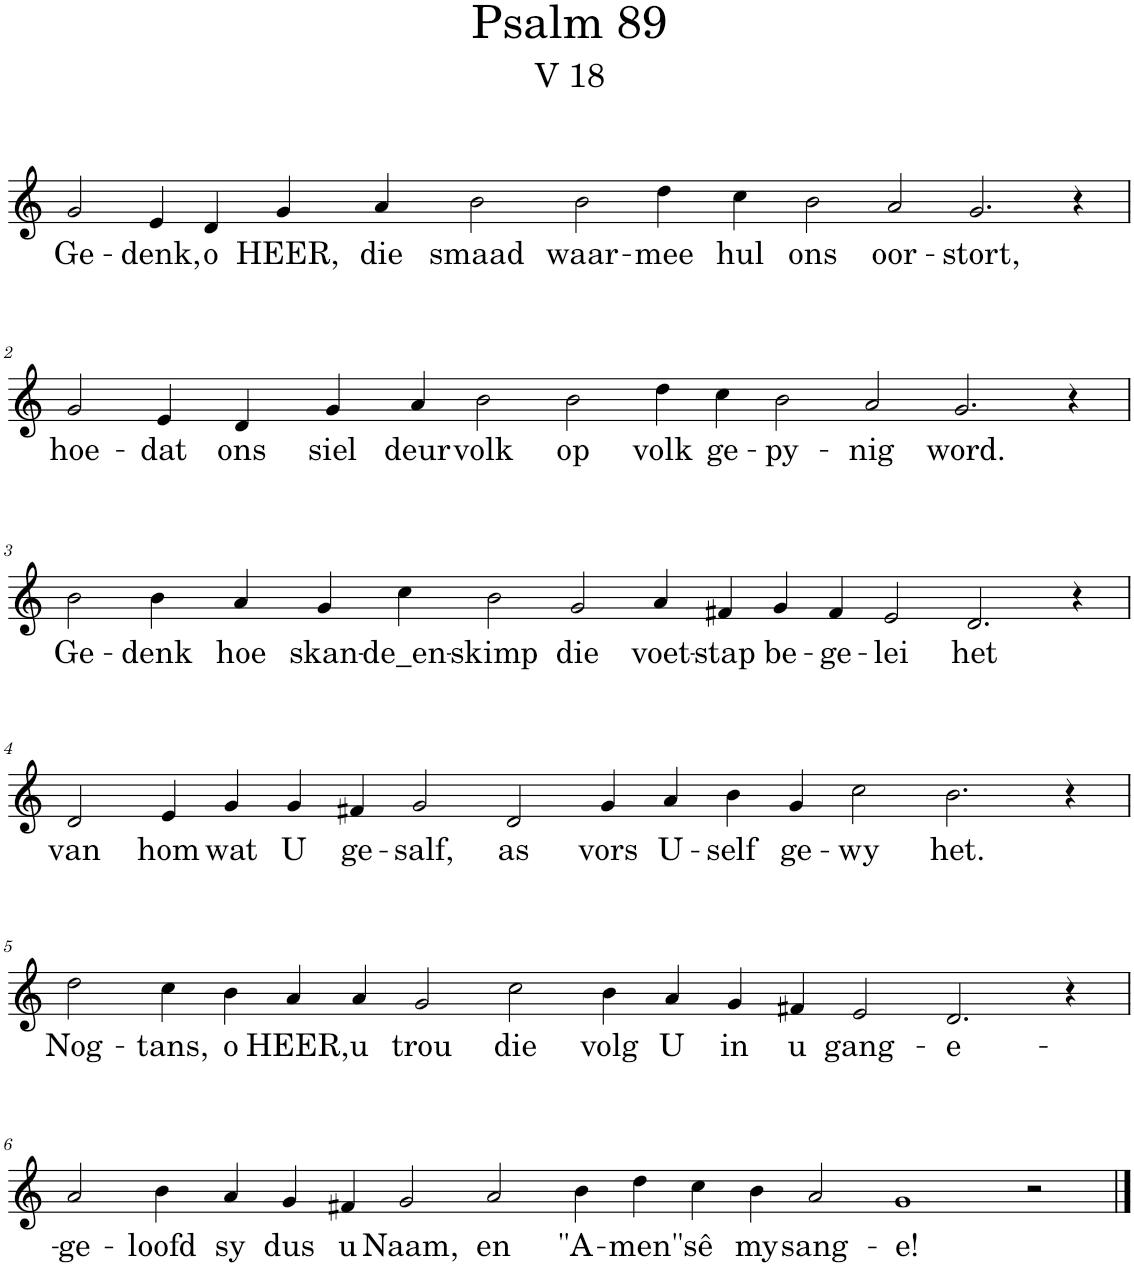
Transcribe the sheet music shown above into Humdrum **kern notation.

**kern	**text
*part1	*part1
*staff1	*staff1
*I"Pipe Organ	*
*I'Org.	*
*clefG2	*
*k[]	*
*M20/4	*
=1	=1
!	!LO:LY:b
2g/	Ge-
!	!LO:LY:b
4e/	-denk,
!	!LO:LY:b
4d/	o
!	!LO:LY:b
4g/	HEER,
!	!LO:LY:b
4a/	die
!	!LO:LY:b
2b\	smaad
!	!LO:LY:b
2b\	waar-
!	!LO:LY:b
4dd\	-mee
!	!LO:LY:b
4cc\	hul
!	!LO:LY:b
2b\	ons
!	!LO:LY:b
2a/	oor-
!	!LO:LY:b
2.g/	-stort,
4r	.
!!LO:LB:g=z
=2	=2
!	!LO:LY:b
2g/	hoe-
!	!LO:LY:b
4e/	-dat
!	!LO:LY:b
4d/	ons
!	!LO:LY:b
4g/	siel
!	!LO:LY:b
4a/	deur
!	!LO:LY:b
2b\	volk
!	!LO:LY:b
2b\	op
!	!LO:LY:b
4dd\	volk
!	!LO:LY:b
4cc\	ge-
!	!LO:LY:b
2b\	-py-
!	!LO:LY:b
2a/	-nig
!	!LO:LY:b
2.g/	word.
4r	.
!!LO:LB:g=z
=3	=3
!	!LO:LY:b
2b\	Ge-
!	!LO:LY:b
4b\	-denk
!	!LO:LY:b
4a/	hoe
!	!LO:LY:b
4g/	skan-
!	!LO:LY:b
4cc\	-de_en-
!	!LO:LY:b
2b\	-skimp
!	!LO:LY:b
2g/	die
!	!LO:LY:b
4a/	voet-
!	!LO:LY:b
4f#X/	-stap
!	!LO:LY:b
4g/	be-
!	!LO:LY:b
4f#/	-ge-
!	!LO:LY:b
2e/	-lei
!	!LO:LY:b
2.d/	het
4r	.
!!LO:LB:g=z
=4	=4
!	!LO:LY:b
2d/	van
!	!LO:LY:b
4e/	hom
!	!LO:LY:b
4g/	wat
!	!LO:LY:b
4g/	U
!	!LO:LY:b
4f#X/	ge-
!	!LO:LY:b
2g/	-salf,
!	!LO:LY:b
2d/	as
!	!LO:LY:b
4g/	vors
!	!LO:LY:b
4a/	U-
!	!LO:LY:b
4b\	-self
!	!LO:LY:b
4g/	ge-
!	!LO:LY:b
2cc\	-wy
!	!LO:LY:b
2.b\	het.
4r	.
!!LO:LB:g=z
=5	=5
!	!LO:LY:b
2dd\	Nog-
!	!LO:LY:b
4cc\	-tans,
!	!LO:LY:b
4b\	o
!	!LO:LY:b
4a/	HEER,
!	!LO:LY:b
4a/	u
!	!LO:LY:b
2g/	trou
!	!LO:LY:b
2cc\	die
!	!LO:LY:b
4b\	volg
!	!LO:LY:b
4a/	U
!	!LO:LY:b
4g/	in
!	!LO:LY:b
4f#X/	u
!	!LO:LY:b
2e/	gang-
!	!LO:LY:b
2.d/	-e-
4r	.
!!LO:LB:g=z
=6	=6
*M22/4	*
!	!LO:LY:b
2a/	-ge-
!	!LO:LY:b
4b\	-loofd
!	!LO:LY:b
4a/	sy
!	!LO:LY:b
4g/	dus
!	!LO:LY:b
4f#X/	u
!	!LO:LY:b
2g/	Naam,
!	!LO:LY:b
2a/	en
!	!LO:LY:b
4b\	"A-
!	!LO:LY:b
4dd\	-men"
!	!LO:LY:b
4cc\	sê
!	!LO:LY:b
4b\	my
!	!LO:LY:b
2a/	sang-
!	!LO:LY:b
1g	-e!
2r	.
==	==
*-	*-
